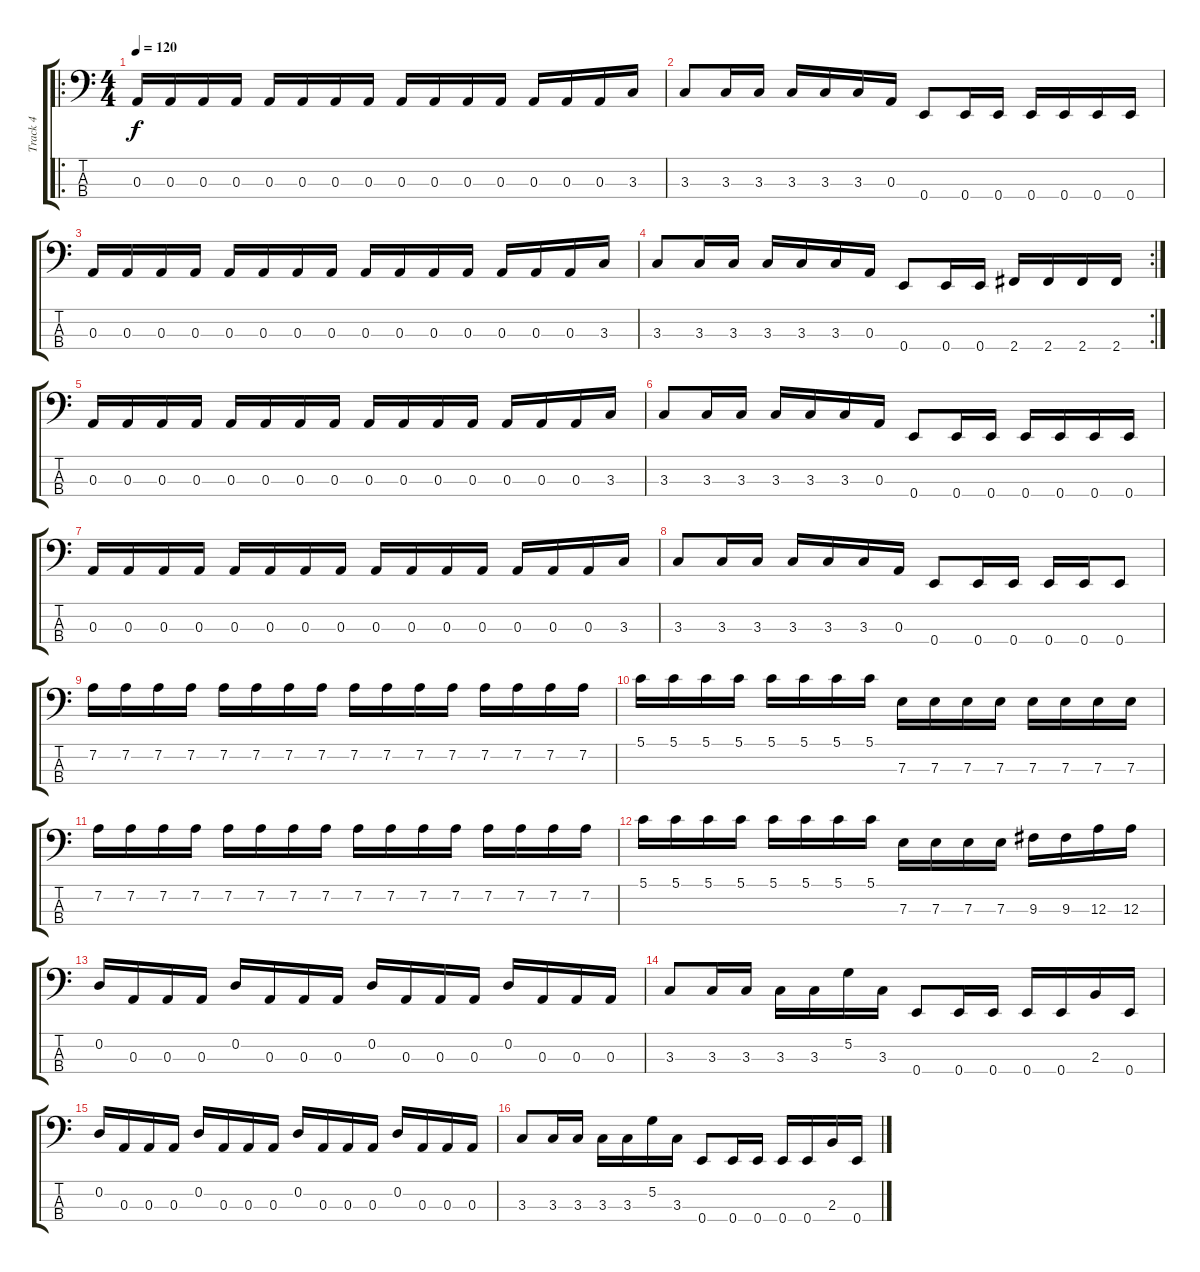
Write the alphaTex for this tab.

\track ("Track 4" "Track 4") {instrument electricbasspick}
\staff {score tabs}
\tuning (G2 D2 A1 E1) {hide}
\ro
\ts (4 4)
\tempo 120
\clef f4
\ks c
0.3.16{dy f instrument electricbasspick} 0.3.16 0.3.16 0.3.16 0.3.16 0.3.16 0.3.16 0.3.16 0.3.16 0.3.16 0.3.16 0.3.16 0.3.16 0.3.16 0.3.16 3.3.16 |
3.3.8 3.3.16 3.3.16 3.3.16 3.3.16 3.3.16 0.3.16 0.4.8 0.4.16 0.4.16 0.4.16 0.4.16 0.4.16 0.4.16 |
0.3.16 0.3.16 0.3.16 0.3.16 0.3.16 0.3.16 0.3.16 0.3.16 0.3.16 0.3.16 0.3.16 0.3.16 0.3.16 0.3.16 0.3.16 3.3.16 |
\rc 2
3.3.8 3.3.16 3.3.16 3.3.16 3.3.16 3.3.16 0.3.16 0.4.8 0.4.16 0.4.16 2.4.16 2.4.16 2.4.16 2.4.16 |
0.3.16 0.3.16 0.3.16 0.3.16 0.3.16 0.3.16 0.3.16 0.3.16 0.3.16 0.3.16 0.3.16 0.3.16 0.3.16 0.3.16 0.3.16 3.3.16 |
3.3.8 3.3.16 3.3.16 3.3.16 3.3.16 3.3.16 0.3.16 0.4.8 0.4.16 0.4.16 0.4.16 0.4.16 0.4.16 0.4.16 |
0.3.16 0.3.16 0.3.16 0.3.16 0.3.16 0.3.16 0.3.16 0.3.16 0.3.16 0.3.16 0.3.16 0.3.16 0.3.16 0.3.16 0.3.16 3.3.16 |
3.3.8 3.3.16 3.3.16 3.3.16 3.3.16 3.3.16 0.3.16 0.4.8 0.4.16 0.4.16 0.4.16 0.4.16 0.4.8 |
7.2.16 7.2.16 7.2.16 7.2.16 7.2.16 7.2.16 7.2.16 7.2.16 7.2.16 7.2.16 7.2.16 7.2.16 7.2.16 7.2.16 7.2.16 7.2.16 |
5.1.16 5.1.16 5.1.16 5.1.16 5.1.16 5.1.16 5.1.16 5.1.16 7.3.16 7.3.16 7.3.16 7.3.16 7.3.16 7.3.16 7.3.16 7.3.16 |
7.2.16 7.2.16 7.2.16 7.2.16 7.2.16 7.2.16 7.2.16 7.2.16 7.2.16 7.2.16 7.2.16 7.2.16 7.2.16 7.2.16 7.2.16 7.2.16 |
5.1.16 5.1.16 5.1.16 5.1.16 5.1.16 5.1.16 5.1.16 5.1.16 7.3.16 7.3.16 7.3.16 7.3.16 9.3.16 9.3.16 12.3.16 12.3.16 |
0.2.16 0.3.16 0.3.16 0.3.16 0.2.16 0.3.16 0.3.16 0.3.16 0.2.16 0.3.16 0.3.16 0.3.16 0.2.16 0.3.16 0.3.16 0.3.16 |
3.3.8 3.3.16 3.3.16 3.3.16 3.3.16 5.2.16 3.3.16 0.4.8 0.4.16 0.4.16 0.4.16 0.4.16 2.3.16 0.4.16 |
0.2.16 0.3.16 0.3.16 0.3.16 0.2.16 0.3.16 0.3.16 0.3.16 0.2.16 0.3.16 0.3.16 0.3.16 0.2.16 0.3.16 0.3.16 0.3.16 |
3.3.8 3.3.16 3.3.16 3.3.16 3.3.16 5.2.16 3.3.16 0.4.8 0.4.16 0.4.16 0.4.16 0.4.16 2.3.16 0.4.16
